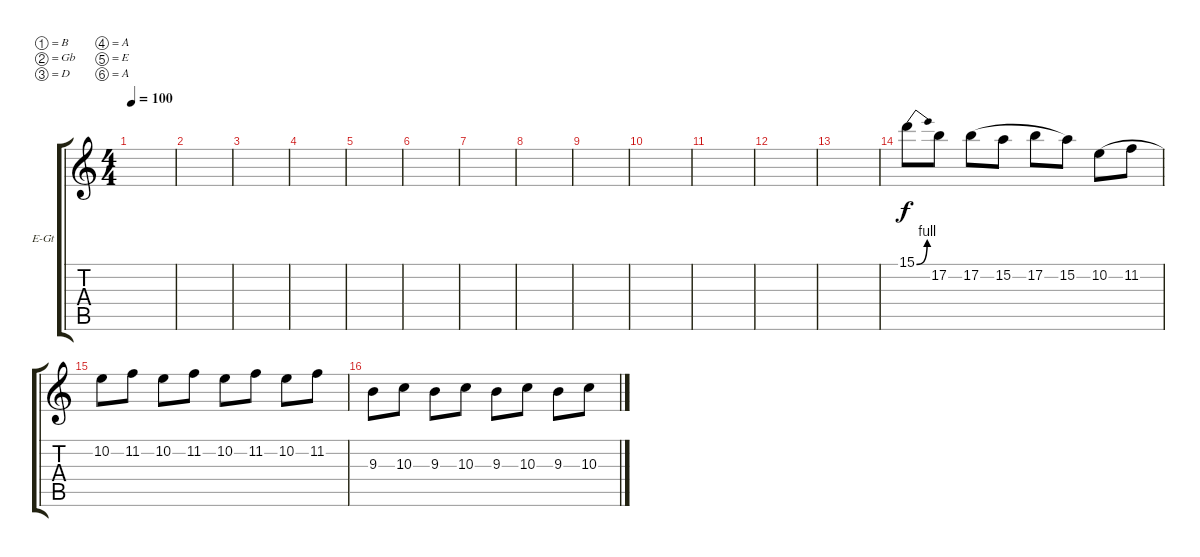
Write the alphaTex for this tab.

\bracketExtendMode groupsimilarinstruments
\firstSystemTrackNameOrientation horizontal
\otherSystemsTrackNameOrientation horizontal
\track ("Mick Thomson II" "E-Gt") {instrument distortionguitar}
\staff {score tabs}
\tuning (B3 Gb3 D3 A2 E2 A1)
\ts (4 4)
\tempo 100
\clef g2
\scale
0.333333
\ks c
|
\scale
0.333333 |
\scale
0.333333 |
\scale
0.333333 |
\scale
0.333333 |
\scale
0.333333 |
\scale
0.333333 |
\scale
0.333333 |
\scale
0.333333 |
\scale
0.333333 |
\scale
0.333333 |
\scale
0.333333 |
\scale
0.333333 |
\scale
0.333333 15.1{be (bend 0 0 15 4)}.8 17.2.8 17.2.8{legatoorigin} 15.2.8{legatoorigin} 17.2.8{legatoorigin} 15.2.8 10.2.8{legatoorigin} 11.2.8{legatoorigin} |
\scale
0.333333 10.2.8{legatoorigin} 11.2.8{legatoorigin} 10.2.8{legatoorigin} 11.2.8{legatoorigin} 10.2.8{legatoorigin} 11.2.8{legatoorigin} 10.2.8{legatoorigin} 11.2.8{legatoorigin} |
\scale
0.333333 9.3.8{legatoorigin} 10.3.8{legatoorigin} 9.3.8{legatoorigin} 10.3.8{legatoorigin} 9.3.8{legatoorigin} 10.3.8{legatoorigin} 9.3.8{legatoorigin} 10.3.8{legatoorigin}
